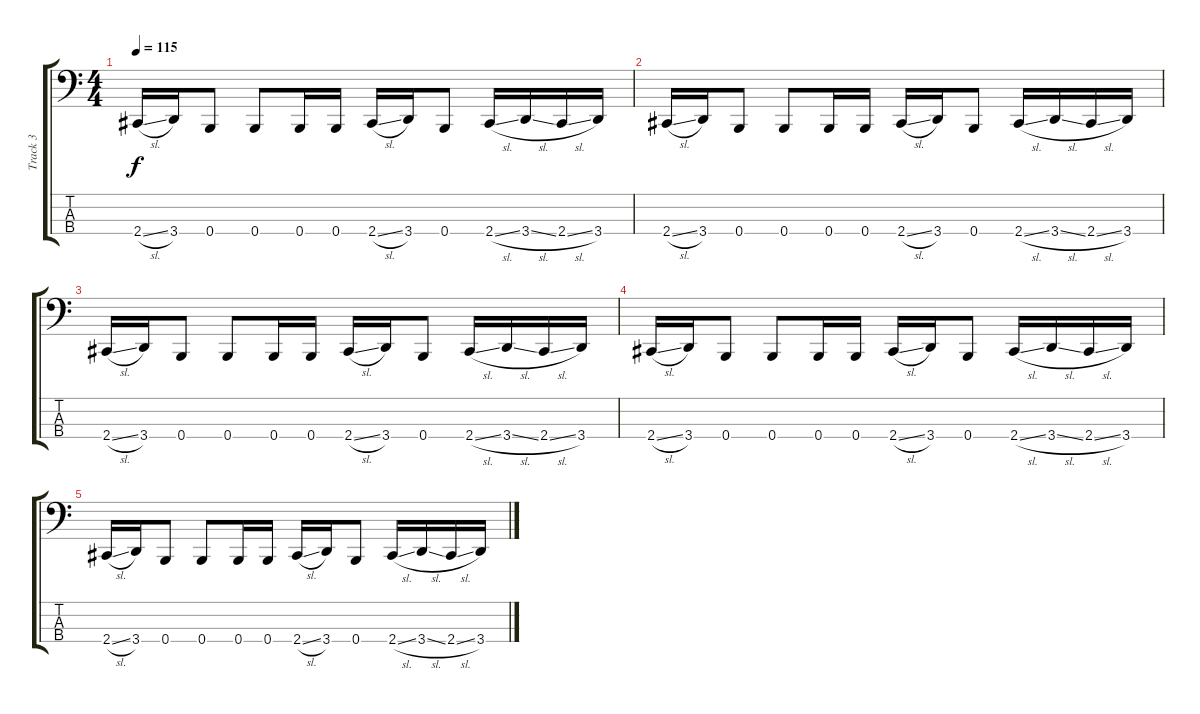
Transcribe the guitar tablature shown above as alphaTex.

\track ("Track 3" "Track 3") {instrument electricbasspick}
\staff {score tabs}
\tuning (D2 A1 E1 B0) {hide}
\ts (4 4)
\tempo 115
\clef f4
\ks c
2.4{sl}.16{dy f} 3.4.16 0.4.8 0.4.8 0.4.16 0.4.16 2.4{sl}.16 3.4.16 0.4.8 2.4{sl}.16 3.4{sl}.16 2.4{sl}.16 3.4.16 |
2.4{sl}.16 3.4.16 0.4.8 0.4.8 0.4.16 0.4.16 2.4{sl}.16 3.4.16 0.4.8 2.4{sl}.16 3.4{sl}.16 2.4{sl}.16 3.4.16 |
2.4{sl}.16 3.4.16 0.4.8 0.4.8 0.4.16 0.4.16 2.4{sl}.16 3.4.16 0.4.8 2.4{sl}.16 3.4{sl}.16 2.4{sl}.16 3.4.16 |
2.4{sl}.16 3.4.16 0.4.8 0.4.8 0.4.16 0.4.16 2.4{sl}.16 3.4.16 0.4.8 2.4{sl}.16 3.4{sl}.16 2.4{sl}.16 3.4.16 |
2.4{sl}.16 3.4.16 0.4.8 0.4.8 0.4.16 0.4.16 2.4{sl}.16 3.4.16 0.4.8 2.4{sl}.16 3.4{sl}.16 2.4{sl}.16 3.4.16
